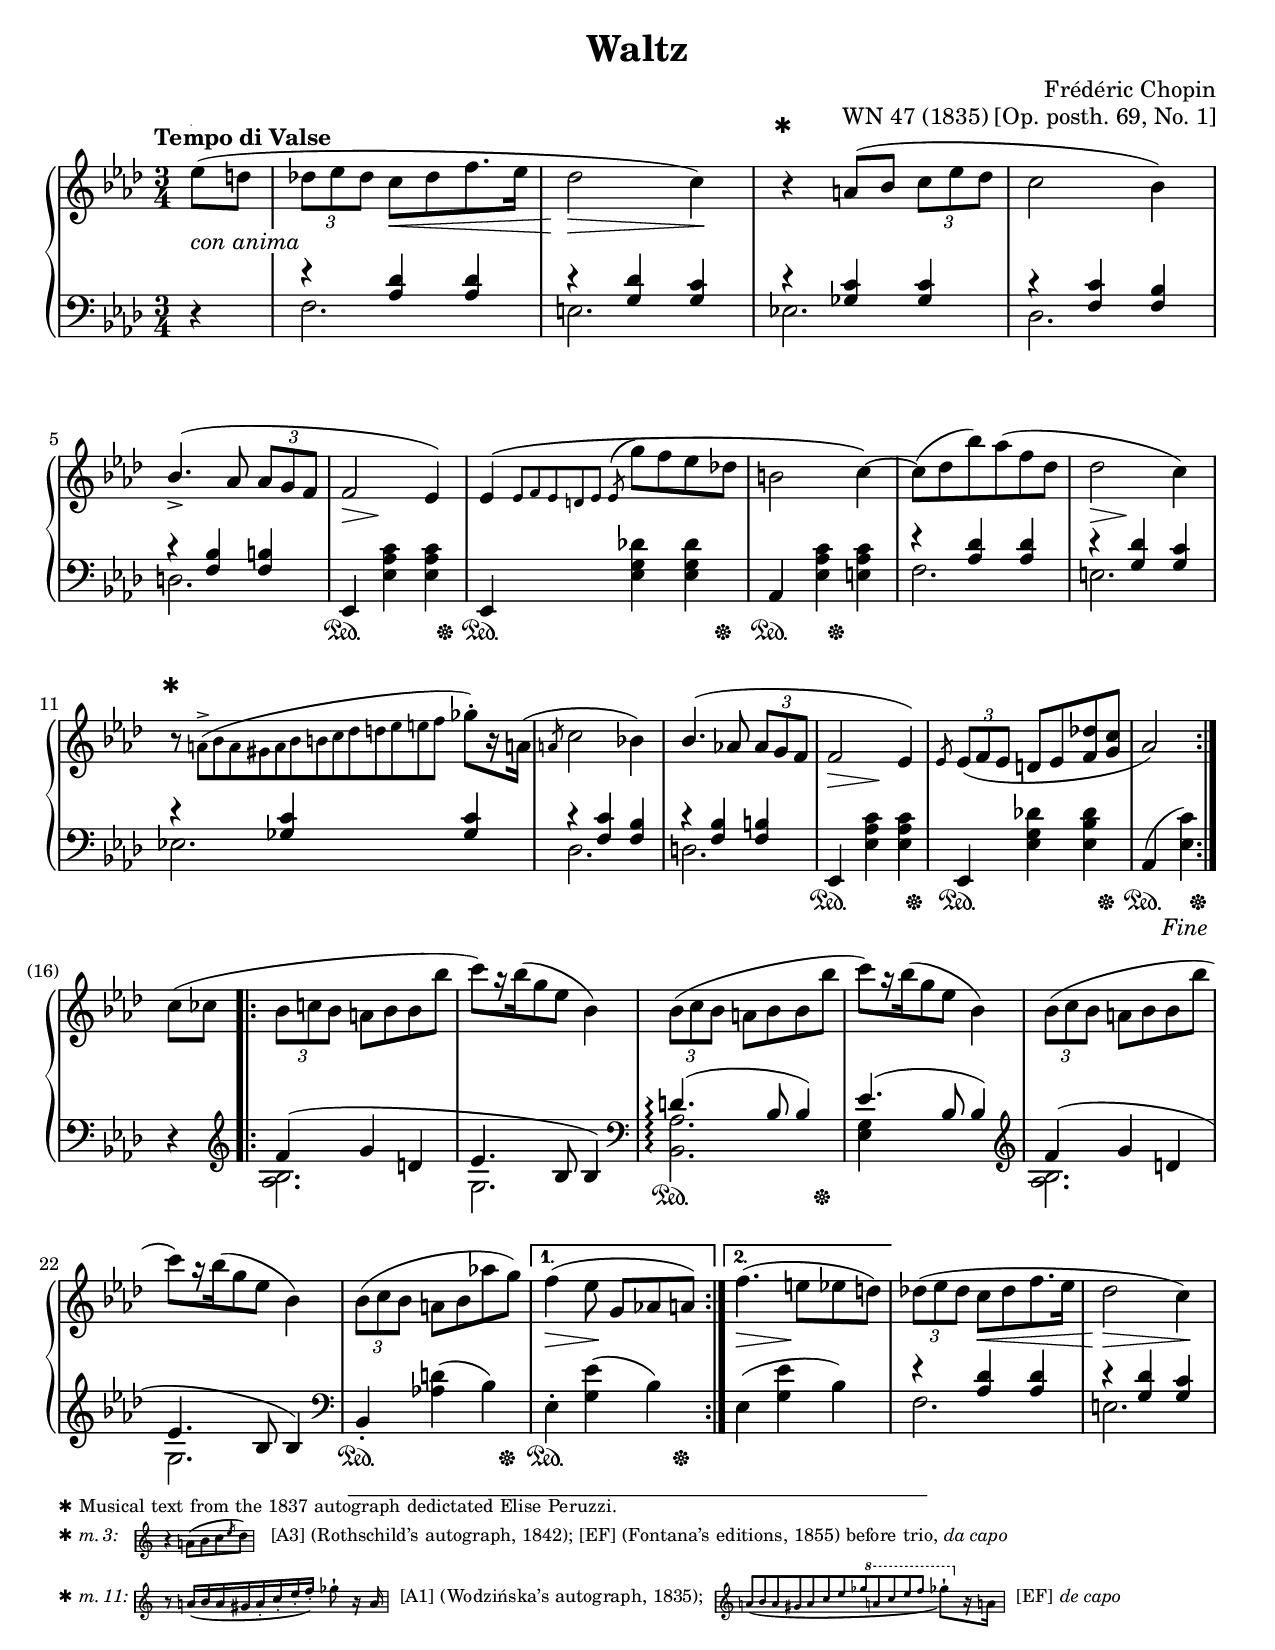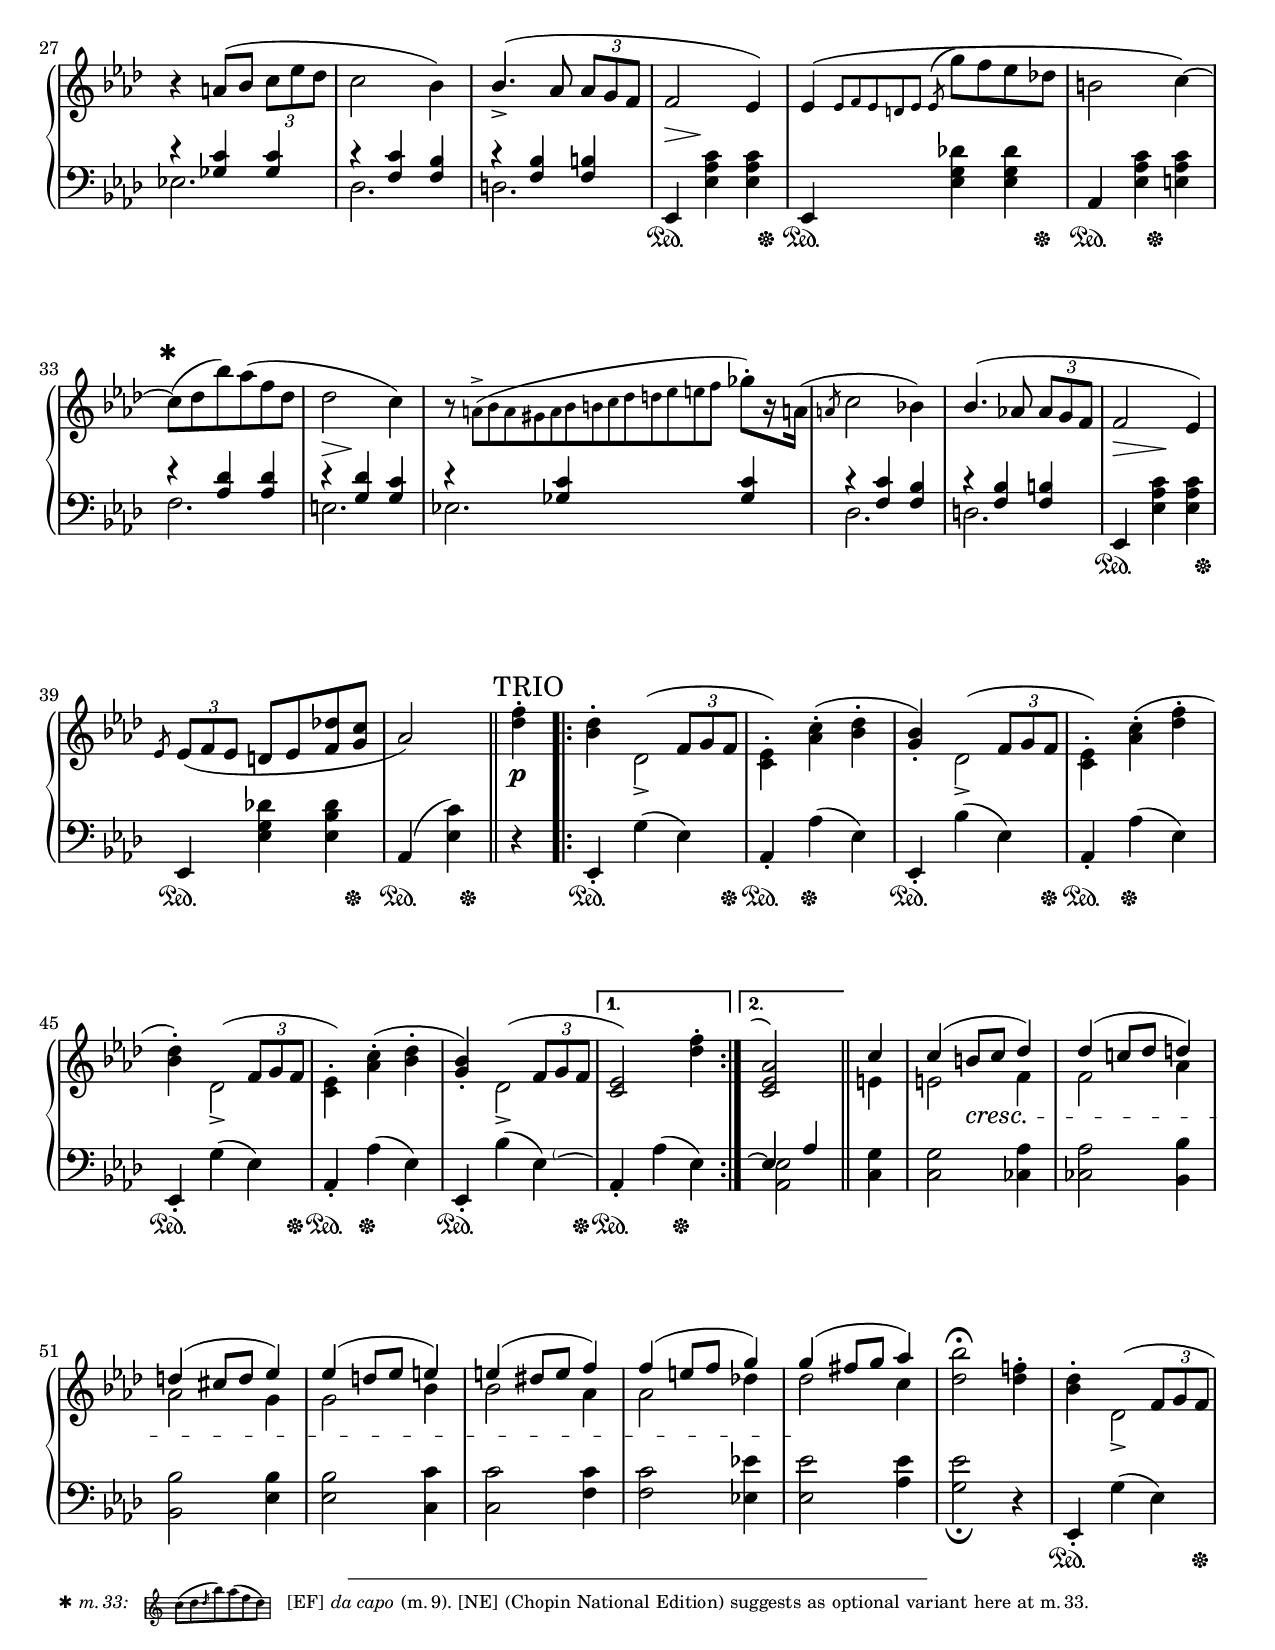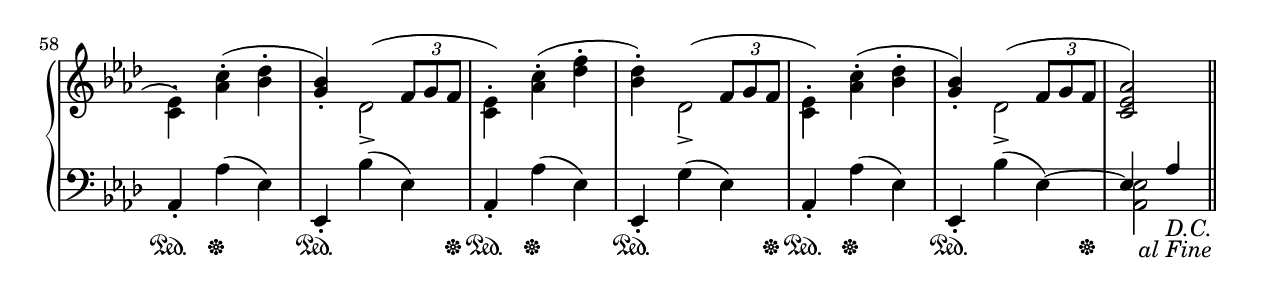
\version "2.24.0"
\language "english"
\pointAndClickOff

#(set-default-paper-size "letter")
\paper {
  print-page-number = ##f
  indent = 0
  markup-system-spacing = #0
  top-margin = #4
  bottom-margin = #4
}

\header {
  title = "Waltz"
  composer = "Frédéric Chopin"
  opus = "WN 47 (1835) [Op. posth. 69, No. 1]"
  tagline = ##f
}

\layout {
  \context {
    \Score
    %%\override BarNumber.break-visibility = ##(#t #t #t) % to draw every bar number
    alternativeNumberingStyle = #'numbers-with-letters
    barNumberVisibility = #first-bar-number-invisible-save-broken-bars

    %% Put a bar line before the clef in the footnote variants
    \override SystemStartBar.collapse-height = #-inf.0
  }

  \context {
    \PianoStaff
    \accidentalStyle piano
  }
}

global = {
  \key af \major
  \time 3/4
  \tempo "Tempo di Valse"
  \partial 4
}

%%%%%%%%%%%%%%%%%%%%%%%%%%%%%%%%%%%%%%%%%%%%%%%%%%%%%%%%%%%%%%%%%%%%%%%%
%% A = mm. 1-(16), 1-beat anacrusis, simple repeat before last
%%                 beat of m. 16, fine
%%
%% A = mm. 25-(40), no anacrusis, no repeat, section break before last
%%                  beat of m. 40
%%
%% All the same notation both times.

upper.A_anacrusis = \relative {
  \clef treble
  ef''8( d |
}

upper.A = \relative {
  \tuplet 3/2 { df'' ef df } c[ df f8. ef16] |
  df2 c4) |
  r4
  a8( bf \tuplet 3/2 { c ef df } |
  c2 bf4) |
  \once \stemUp
  bf4.^(-> af8 \tuplet 3/2 { af g f } |
  f2 ef4) |
  ef\( \grace { ef8[ f ef d ef] }
  \once \slurUp
  \acciaccatura ef8 g' f ef df |
  b2 c4~\) |
  8( df bf') af( f df |
  df2 c4) |
  r8
  \once \omit TupletNumber
  \tiny
  \tuplet 13/3 { a8(-> bf a gs a bf b c df d ef e f }
  \normalsize
  gf-.[) r16 a,!16](
  |
  \slashedGrace a8 c2 bf4) |
  \once \stemUp
  bf4.^( af8 \tuplet 3/2 { af g f } |
  f2 ef4) |
  \slashedGrace ef8
  \tuplet 3/2 { ef8( f ef } d ef <f df'> <g c> |
  af2)
}

lower.A_anacrusis = \relative {
  \clef bass
  r4
}

lower.A_tenor = \relative {
  r4 <af df> q |
  r <g df'> <g c> |
  r <gf c> q |
  r <f c'> <f bf> |
  r <f bf> <f b> |
  s2.*3 |
  r4 <af df> q |
  r <g df'> <g c> |
  r <gf c> q |
  r <f c'> <f bf> |
  r <f bf> <f b> |
  s2.*2 |
  s2
}

lower.A_bass = \relative {
  f2. |
  e |
  ef |
  df |
  d |
  \oneVoice
  ef,4 <ef' af c> q |
  ef,4 <ef' g df'> q |
  af, <ef' af c> <e af c> |
  \voiceTwo
  f2. |
  e |
  ef |
  df |
  d |
  \oneVoice
  ef,4 <ef' af c> q |
  ef, <ef' g df'!> <ef bf' df> |
  af,( <ef' c'>)
  \voiceTwo
}

lower.A = {
  \clef bass
  <<
    \new Voice = "tenor" {
      \voiceOne
      \lower.A_tenor
    }
    \new Voice = "bass" {
      \voiceTwo
      \lower.A_bass
    }
  >>
}

editorial.above.A_anacrusis = {
  s4-\footnote
       ""
       #'(0 . 0)
       \markup \tiny \wordwrap {
         ✱ Musical text from the 1837 autograph dedictated Elise Peruzzi.
       }
    ^"" |
}

editorial.above.A = {
  s2. |
  s2 s4 |
  \barNumberCheck #3
  %% The trick to footnotes in the Dynamics context is to attach the
  %% footnote to an event that's attached to a spacer rest. We want an
  %% event that doesn't actually have any visual effect, so we use an
  %% empty text event. The general idea is
  %%
  %%   s4-\footnote mark offset-pair content
  %%     ^""
  %%
  %% Another way to do it is a timing footnote on Staff.BarLine. That
  %% will put the mark directly above the barline, and if there's a line
  %% break the bar line is on the line before. That looks like
  %%
  %%   \footnote mark offset-pair content Staff.BarLine
  %%
  s4-\footnote
       ✱
       #'(0 . 0)
       \markup {
         \tiny { ✱ \italic { m. 3: } \hspace #1 }
         \score {
           \new Staff \with {
             \magnifyStaff #1/2
             \remove Time_signature_engraver
             \override KeySignature.stencil = ##f
           }
           \relative {
             \clef treble
             \key af \major
             \override NoteHead.font-size = #2
             \override Accidental.font-size = #2
             \override Rest.font-size = #2
             r4 a'8[( bf c \slashedGrace ef df])
             \revert NoteHead.font-size
             \revert Accidental.font-size
             \revert Rest.font-size
             \bar "|"
           }
         }
         \tiny { \hspace #1 [A3] (Rothschild’s autograph, 1842); [EF] (Fontana’s editions, 1855) before trio, \italic "da capo" }
       }
     ^""
  s2 |
  s2.*7 |
  \barNumberCheck #11
  s8-\footnote
       ✱
       #'(0 . 0)
       \markup {
         \tiny { ✱ \italic { m. 11: } }
         \score {
           \new Staff \with {
             \magnifyStaff #1/2
             \remove Time_signature_engraver
             \override KeySignature.stencil = ##f
           }
           \relative {
             \override NoteHead.font-size = #2
             \override Accidental.font-size = #2
             \override Rest.font-size = #2
             \clef treble
             \key af \major
             \stemUp
             r8
             \once \omit TupletNumber
             \once \slurDown
             \tuplet 8/6 { a'16[( bf a gs a-. c-. ef-. f-.]) }
             \stemNeutral
             gf8-!
             r16 a,
             \revert NoteHead.font-size
             \revert Accidental.font-size
             \revert Rest.font-size
             \bar "|"
           }
         }
         \tiny { \hspace #0.5 [A1] (Wodzińska’s autograph, 1835); \hspace #0.5 }
         \score {
           \new Staff \with {
             \magnifyStaff #1/2
             \remove Time_signature_engraver
             \override KeySignature.stencil = ##f
           }
           \relative {
             \clef treble
             \key af \major
             \once \omit TupletNumber
             \stemUp
             \once \slurDown
             \tuplet 12/4 { a'8[( bf a gs a c ef gf
                                 \ottava #1
                                 a c ef f]
                          }
             \stemNeutral
             \override NoteHead.font-size = #2
             \override Accidental.font-size = #2
             \override Rest.font-size = #2
             gf8-![)
               \ottava #0
               r16 a,,!]
             \revert NoteHead.font-size
             \revert Accidental.font-size
             \revert Rest.font-size
             \bar "|"
           }
         }
         \tiny { \hspace #0.5 [EF] \italic "de capo" }
       }
     ^""
  s8 s2 |
  s2.*4 |
  s2
  \barNumberCheck #16
}

editorial.above.A_repeat = {
  s2.*8 |
  \barNumberCheck #33
  s8-\footnote
       ✱
       #'(0 . 0)
       \markup {
         \tiny { ✱ \italic { m. 33: } \hspace #1 }
         \score {
           \new Staff \with {
             \magnifyStaff #1/2
             \remove Time_signature_engraver
             \override KeySignature.stencil = ##f
           }
           \relative {
             \clef treble
             \key af \major
             \override NoteHead.font-size = #2
             \override Accidental.font-size = #2
             \override Rest.font-size = #2
             c''8([ df \slashedGrace df bf') af( f df)]
             \revert NoteHead.font-size
             \revert Accidental.font-size
             \revert Rest.font-size
             \bar "|"
           }
         }
         \tiny { \hspace #1 [EF] \italic "da capo" (m. 9). [NE] (Chopin National Edition) suggests as optional variant here at m. 33.  }
       }
    ^""
  s8 s2 |
  s2.*6 |
  s2
}

editorial.between.A_anacrusis = {
  s4-\tweak thickness #3.5
    _\markup \whiteout \italic "con anima"
  |
}

editorial.between.A = {
  s4
  \once \override Hairpin.shorten-pair = #'(0 . -2)
  s4\< s4 |
  s2\> s4\! |
  s2.*3 |
  s8..\> s32\! s4 s4 |
  s2.*3 |
  s8..\> s32\! s4 s4 |
  s2.*3 |
  s4\> s4\! s4 |
  s2. |
  s2
}

editorial.below.A_anacrusis = {
  s4 |
}

editorial.below.A = {
  s2.*5 |
  s4\sustainOn s4 s8 s8\sustainOff |
  s4\sustainOn s4 s8 s8\sustainOff |
  s4\sustainOn s8 s8\sustainOff s4 |
  s2.*5 |
  s4\sustainOn s4 s8 s8\sustainOff |
  s4\sustainOn s4 s8 s8\sustainOff |
  s4\sustainOn s8 s8\sustainOff
}

%%%%%%%%%%%%%%%%%%%%%%%%%%%%%%%%%%%%%%%%%%%%%%%%%%%%%%%%%%%%%%%%%%%%%%%%
%% B = mm. (16)-24b, 1-beat anacrusis, two 1-measure voltas

upper.B_anacrusis = \relative {
  c''8( cf |
}

upper.B = \relative {
  \barNumberCheck #17
  \tuplet 3/2 { bf'8 c bf } a bf bf bf' |
  c[) r16 bf16( g8 ef] bf4) |
  \repeat unfold 2 {
    \tuplet 3/2 { bf8( c bf } a bf bf bf' |
    c[) r16 bf16( g8 ef] bf4) |
  }
  \tuplet 3/2 { bf8( c bf } a bf af' g) |
}

upper.B_volta.1 = \relative {
  f''4( ef8 g,[ af a])
}

upper.B_volta.2 = \relative {
  f''4.( e8 ef d) |
}

lower.B_anacrusis = \relative {
  r4 |
}

lower.B_tenor = \relative {
  f'4( g d |
  ef4. bf8 4) |
  d4.(\arpeggio bf8 4) |
  ef4.( bf8 4) |
  f'4( g d |
  ef4. bf8 4) |
}

lower.B_bass = \relative {
  \clef treble
  <af bf>2. |
  g |
  \clef bass
  \once \set PianoStaff.connectArpeggios = ##t
  <af bf,>\arpeggio |
  <ef g>4 s2 |
  \clef treble
  <af bf>2. |
  g |
  \clef bass
  \oneVoice
  bf,4-. <af'! d>( bf) |
}

lower.B = {
  \barNumberCheck #17
  <<
    \new Voice = "tenor" {
      \voiceOne
      \lower.B_tenor
    }
    \new Voice = "bass" {
      \voiceTwo
      \lower.B_bass
    }
  >>
}

lower.B_volta.1 = \relative {
  ef4-. <g ef'>( bf) |
}

lower.B_volta.2 = \relative {
  ef4( <g ef'> bf) |
}

editorial.above.B_anacrusis = {
  s4 |
}

editorial.above.B = {
  \barNumberCheck #17
  s2.*7 |
}

editorial.above.B_volta.1 = {
  s2. |
}

editorial.above.B_volta.2 = {
  s2. |
}

editorial.between.B_anacrusis = {
  s4 |
}

editorial.between.B = {
  \barNumberCheck #17
  s2.*7 |
}

editorial.between.B_volta.1 = {
  s4\> s4\! s4 |
}

editorial.between.B_volta.2 = {
  s4\> s4\! s4 |
}

editorial.below.B_anacrusis = {
  s4 |
}

editorial.below.B = {
  \barNumberCheck #17
  s2.*2 |
  s4\sustainOn s4 s8 s8\sustainOff |
  s2.*3 |
  s4\sustainOn s4 s8 s8\sustainOff |
}

editorial.below.B_volta.1 = {
  s4\sustainOn s4 s8 s8\sustainOff |
}

editorial.below.B_volta.2 = {
  s2. |
}


%%%%%%%%%%%%%%%%%%%%%%%%%%%%%%%%%%%%%%%%%%%%%%%%%%%%%%%%%%%%%%%%%%%%%%%%
%% trio.A = mm. (40)-(48b), 1-beat anacrusis, volta 1 is full measure,
%%                          section break before last beat of volta 2

upper.trio.A_anacrusis = \relative {
  <df'' f>4-. |
}

upper.trio.A_split = {
  <<
    \context Voice = "soprano" \relative {
      \voiceOne
      \once \hideNotes
      f'4(
      \tuplet 3/2 { f8 g f } |
      \once \hideNotes
      ef4)
    }
    \context Voice = "alto" \relative {
      \voiceTwo
      df'2-> |
      <c ef>4^.
    }
  >>
}

upper.trio.A = \relative {
  <bf' df>4-. \upper.trio.A_split <af c>4-.( <bf df-.> |
  <g bf>-.) \upper.trio.A_split <af c>4-.( <df f>-. |
  <bf df>-.) \upper.trio.A_split <af c>4-.( <bf df-.> |
  <g bf>-.)
  <<
    \context Voice = "soprano" \relative {
      \voiceOne
      \once \hideNotes
      f'4(
      \tuplet 3/2 { f8 g f } |
    }
    \context Voice = "alto" \relative {
      \voiceTwo
      df'2-> |
    }
  >>
}

upper.trio.A_volta.1 = \relative {
  <<
    \context Voice = "soprano" \relative {
      \once \hideNotes
      ef'2)
    }
    \context Voice = "alto" \relative {
      \voiceTwo
      \once \stemUp
      <c' ef>2
    }
  >>
  <df'' f>4-.
}

upper.trio.A_volta.2 = \relative {
  \once \hideNotes
  \grace ef''8^(
  <c, ef af>2)
}

upper.trio.A_last_bar = \relative {
  \context Voice = "soprano" {
    <c' ef af>2)
  }
}

lower.trio.A_anacrusis = \relative {
  r4
}

lower.trio.A_core = \relative {
  ef,4-. g'( ef) |
  af,-. af'( ef) |
  ef,4-. bf''( ef,) |
  af,-. af'( ef) |
  ef,4-. g'( ef) |
  af,-. af'( ef) |
}

lower.trio.A = \relative {
  \lower.trio.A_core
  ef,4-. bf''(
  \shape #'((3.75 . 0) (4.5 . 0) (4.5 . 0) (5.25 . 0)) RepeatTie
  ef,)-\parenthesize-\repeatTie
}

lower.trio.A_repeat = \relative {
  \lower.trio.A_core
  \context Voice = "tenor" {
    \oneVoice
    ef,4-. bf''( ef,)~
  }
}

lower.trio.A_volta.1 = \relative {
  af,-. af'( ef) |
}

lower.trio.A_volta.2 = \relative {
  <<
    \context Voice = "tenor" \relative {
      \voiceOne
      ef4\repeatTie af
    }
    \context Voice = "bass" \relative {
      \voiceTwo
      <ef af,>2
    }
  >>
}

lower.trio.A_last_bar = \relative {
  <<
    \context Voice = "tenor" \relative {
      \voiceOne
      ef4 af
    }
    \context Voice = "bass" \relative {
      \voiceTwo
      <ef af,>2
    }
  >>
}

editorial.above.trio.A_anacrusis = {
  s4
}

editorial.above.trio.A = {
  s2.*7 |
}

editorial.above.trio.A_volta.1 = {
  s2. |
}

editorial.above.trio.A_volta.2 = {
  s4 s4
}

editorial.between.trio.A_anacrusis = {
  s4\p
}

editorial.between.trio.A_anacrusis_repeat = {
  s4
}

editorial.between.trio.A = {
  s2.*7 |
}

editorial.between.trio.A_volta.1 = {
  s2. |
}

editorial.between.trio.A_volta.2 = {
  s4 s4
}

editorial.below.trio.A_anacrusis = {
  s4
}

editorial.below.trio.A = {
  s2\sustainOn s16*3 s16\sustainOff |
  \repeat unfold 3 {
    s4\sustainOn s4\sustainOff s4 |
    s2\sustainOn s16*3 s16\sustainOff |
  }
}

editorial.below.trio.A_volta.1 = {
  s4\sustainOn s16*3 s16\sustainOff s4 |
}

editorial.below.trio.A_volta.2 = {
  s4 s4
}


%%%%%%%%%%%%%%%%%%%%%%%%%%%%%%%%%%%%%%%%%%%%%%%%%%%%%%%%%%%%%%%%%%%%%%%%
%% trio.B = (48b)-(56), 1 beat anacrusis,
%%                      fermata before last beat of 56

upper.trio.B_anacrusis = \relative {
  <<
    \context Voice = "soprano" \relative {
      \voiceOne
      c''4 |
    }
    \context Voice = "alto" \relative {
      \voiceTwo
      e'4 |
    }
  >>
}

upper.trio.B = {
  \barNumberCheck #49
  <<
    \context Voice = "soprano" \relative {
      \voiceOne
      c''4( b8 c df4) |
      df4( c8 df d4) |
      d4( cs8 d ef4) |
      ef4( d8 ef e4) |
      e4( ds8 e f4) |
      f4( e8 f g4) |
      g4( fs8 g af4) |
    }
    \context Voice = "alto" \relative {
      \voiceTwo
      e'2 f4 |
      2 af4 |
      2 g4 |
      2 bf4 |
      2 af4 |
      2 df4 |
      2 c4 |
    }
  >>
  \relative {
    <df'' bf'>2\fermata
  }
}

lower.trio.B_anacrusis = \relative {
  <c g'>4 |
}

lower.trio.B = \relative {
  \barNumberCheck #49
  <c g'>2 <cf af'>4 |
  q2 <bf bf'>4 |
  q2 <ef bf'>4 |
  q2 <c c'>4 |
  q2 <f c'>4 |
  q2 <ef ef'>4 |
  q2 <af ef'>4 |
  <g ef'>2_\fermata
}

editorial.above.trio.B_anacrusis = {
  s4 |
}

editorial.above.trio.B = {
  \barNumberCheck #49
  s2.*7 |
  s4 s4
}

editorial.between.trio.B_anacrusis = {
  s4 |
}

editorial.between.trio.B = {
  \barNumberCheck #49
  s4 s4\cresc s4 |
  s2.*5 |
  s4\! s4 s4 |
  s4 s4
}

editorial.below.trio.B_anacrusis = {
  s4 |
}

editorial.below.trio.B = {
  \barNumberCheck #49
  s2.*7 |
  s4 s4
}


%%%%%%%%%%%%%%%%%%%%%%%%%%%%%%%%%%%%%%%%%%%%%%%%%%%%%%%%%%%%%%%%%%%%%%%%
%% breaks_ref to match FWN 7a

breaks_ref = {
  %% breaks matching some reference for ease of authoring
  s4 |
  s2.*4 | \break
  \barNumberCheck #5
  s2.*6 | \break
  \barNumberCheck #11
  s2.*5 |
  \barNumberCheck #16
  s2 \break
  s4 |
  s2.*5 | \break
  \barNumberCheck #22
  s2.*6 | \pageBreak % volta in here 24a/24b
  \barNumberCheck #27
  s2.*6 | \break
  \barNumberCheck #33
  s2.*6 | \break
  \barNumberCheck #39
  \grace s8
  s2.*6 | \break
  \barNumberCheck #45
  s2.*7 | \break % volta in here 48a/48b
  \barNumberCheck #51
  s2.*7 | \break
  \barNumberCheck #58
}


%%%%%%%%%%%%%%%%%%%%%%%%%%%%%%%%%%%%%%%%%%%%%%%%%%%%%%%%%%%%%%%%%%%%%%%%
%% Score

%%showLastLength =   % use this to only render the last few measures
\score {
  \new PianoStaff <<
    \new Dynamics \with {
      \override VerticalAxisGroup.staff-affinity = #DOWN
    }{
      \global
      \editorial.above.A_anacrusis
      \editorial.above.A
      \editorial.above.B_anacrusis
      \editorial.above.B
      \editorial.above.B_volta.1
      \editorial.above.B_volta.2
      \editorial.above.A_repeat
      \editorial.above.trio.A_anacrusis
      \editorial.above.trio.A
      \editorial.above.trio.A_volta.1
      \editorial.above.trio.A_volta.2
      \editorial.above.trio.B_anacrusis
      \editorial.above.trio.B
      \editorial.above.trio.A_anacrusis
      \editorial.above.trio.A
      \editorial.above.trio.A_volta.2
    }
    \new Staff = "up" {
      \global
      \repeat segno 2 {
        \repeat volta 2 {
          \upper.A_anacrusis
          \upper.A
        }
        \fine
        \upper.B_anacrusis
        \repeat volta 2 {
          \upper.B
        }
        \alternative {
          \upper.B_volta.1
          \upper.B_volta.2
        }
        <<
          %% At the top, the slur starts in the anacrusis. In this
          %% written out repeat of A, the slur starts on the first note
          %% of the triplet, which we can accomplish by creating an
          %% equivalent parallel spacer rest to start the slur.
          { \tuplet 3/2 { s8( s8 s8 } }
          \upper.A
        >>
        \section \sectionLabel "TRIO"
        \upper.trio.A_anacrusis
        \repeat volta 2 {
          \upper.trio.A
        }
        \alternative {
          \upper.trio.A_volta.1
          \upper.trio.A_volta.2
        }
        \section
        \upper.trio.B_anacrusis
        \upper.trio.B
        \upper.trio.A_anacrusis
        \upper.trio.A
        \upper.trio.A_last_bar
        \bar "||"
      }
    }
    \new Dynamics \with {
      \override VerticalAxisGroup.staff-affinity = #CENTER
    }{
      \global
      \editorial.between.A_anacrusis
      \editorial.between.A
      \editorial.between.B_anacrusis
      \editorial.between.B
      \editorial.between.B_volta.1
      \editorial.between.B_volta.2
      \editorial.between.A
      \editorial.between.trio.A_anacrusis
      \editorial.between.trio.A
      \editorial.between.trio.A_volta.1
      \editorial.between.trio.A_volta.2
      \editorial.between.trio.B_anacrusis
      \editorial.between.trio.B
      \editorial.between.trio.A_anacrusis_repeat
      \editorial.between.trio.A
      \editorial.between.trio.A_volta.2
    }
    \new Staff = "down" {
      \global
      \lower.A_anacrusis
      \lower.A
      \lower.B_anacrusis
      \lower.B
      \lower.B_volta.1
      \lower.B_volta.2
      \lower.A
      \section
      \lower.trio.A_anacrusis
      \lower.trio.A
      \lower.trio.A_volta.1
      \lower.trio.A_volta.2
      \section
      \lower.trio.B_anacrusis
      \lower.trio.B
      \lower.trio.A_anacrusis
      \lower.trio.A_repeat
      \lower.trio.A_last_bar
    }
    \new Dynamics \with {
      \override VerticalAxisGroup.staff-affinity = #UP
    }{
      \global
      \editorial.below.A_anacrusis
      \editorial.below.A
      \editorial.below.B_anacrusis
      \editorial.below.B
      \editorial.below.B_volta.1
      \editorial.below.B_volta.2
      \editorial.below.A
      \editorial.below.trio.A_anacrusis
      \editorial.below.trio.A
      \editorial.below.trio.A_volta.1
      \editorial.below.trio.A_volta.2
      \editorial.below.trio.B_anacrusis
      \editorial.below.trio.B
      \editorial.below.trio.A_anacrusis
      \editorial.below.trio.A
      \editorial.below.trio.A_volta.2
    }
    \new Dynamics {
      \global
      \breaks_ref
    }
  >>
}
